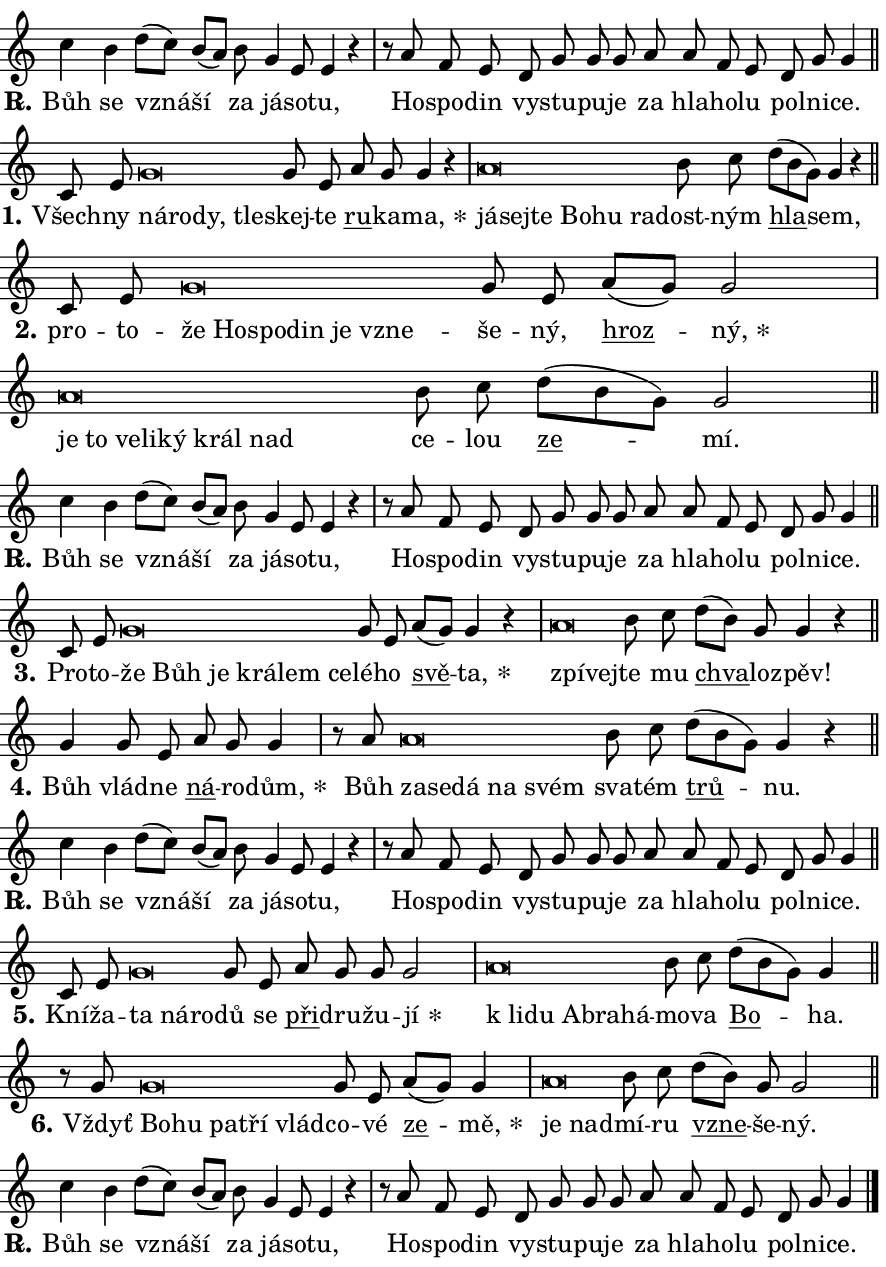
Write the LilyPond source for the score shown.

\version "2.24.0"
\header { tagline = "" }
\paper {
  indent = 0\cm
  top-margin = 0\cm
  right-margin = 0.13\cm % to fit lyric hyphens
  bottom-margin = 0\cm
  left-margin = 0\cm
  paper-width = 15\cm
  page-breaking = #ly:one-page-breaking
  system-system-spacing.basic-distance = #11
  score-system-spacing.basic-distance = #11
  ragged-last = ##f
}


%% Author: Thomas Morley
%% https://lists.gnu.org/archive/html/lilypond-user/2020-05/msg00002.html
#(define (line-position grob)
"Returns position of @var[grob} in current system:
   @code{'start}, if at first time-step
   @code{'end}, if at last time-step
   @code{'middle} otherwise
"
  (let* ((col (ly:item-get-column grob))
         (ln (ly:grob-object col 'left-neighbor))
         (rn (ly:grob-object col 'right-neighbor))
         (col-to-check-left (if (ly:grob? ln) ln col))
         (col-to-check-right (if (ly:grob? rn) rn col))
         (break-dir-left
           (and
             (ly:grob-property col-to-check-left 'non-musical #f)
             (ly:item-break-dir col-to-check-left)))
         (break-dir-right
           (and
             (ly:grob-property col-to-check-right 'non-musical #f)
             (ly:item-break-dir col-to-check-right))))
        (cond ((eqv? 1 break-dir-left) 'start)
              ((eqv? -1 break-dir-right) 'end)
              (else 'middle))))

#(define (tranparent-at-line-position vctor)
  (lambda (grob)
  "Relying on @code{line-position} select the relevant enry from @var{vctor}.
Used to determine transparency,"
    (case (line-position grob)
      ((end) (not (vector-ref vctor 0)))
      ((middle) (not (vector-ref vctor 1)))
      ((start) (not (vector-ref vctor 2))))))

noteHeadBreakVisibility =
#(define-music-function (break-visibility)(vector?)
"Makes @code{NoteHead}s transparent relying on @var{break-visibility}"
#{
  \override NoteHead.transparent =
    #(tranparent-at-line-position break-visibility)
#})

#(define delete-ledgers-for-transparent-note-heads
  (lambda (grob)
    "Reads whether a @code{NoteHead} is transparent.
If so this @code{NoteHead} is removed from @code{'note-heads} from
@var{grob}, which is supposed to be @code{LedgerLineSpanner}.
As a result ledgers are not printed for this @code{NoteHead}"
    (let* ((nhds-array (ly:grob-object grob 'note-heads))
           (nhds-list
             (if (ly:grob-array? nhds-array)
                 (ly:grob-array->list nhds-array)
                 '()))
           ;; Relies on the transparent-property being done before
           ;; Staff.LedgerLineSpanner.after-line-breaking is executed.
           ;; This is fragile ...
           (to-keep
             (remove
               (lambda (nhd)
                 (ly:grob-property nhd 'transparent #f))
               nhds-list)))
      ;; TODO find a better method to iterate over grob-arrays, similiar
      ;; to filter/remove etc for lists
      ;; For now rebuilt from scratch
      (set! (ly:grob-object grob 'note-heads)  '())
      (for-each
        (lambda (nhd)
          (ly:pointer-group-interface::add-grob grob 'note-heads nhd))
        to-keep))))

squashNotes = {
  \override NoteHead.X-extent = #'(-0.2 . 0.2)
  \override NoteHead.Y-extent = #'(-0.75 . 0)
  \override NoteHead.stencil =
    #(lambda (grob)
       (let ((pos (ly:grob-property grob 'staff-position)))
         (begin
           (if (< pos -7) (display "ERROR: Lower brevis then expected\n") (display ""))
           (if (<= pos -6) ly:text-interface::print ly:note-head::print))))
}
unSquashNotes = {
  \revert NoteHead.X-extent
  \revert NoteHead.Y-extent
  \revert NoteHead.stencil
}

hideNotes = \noteHeadBreakVisibility #begin-of-line-visible
unHideNotes = \noteHeadBreakVisibility #all-visible

% work-around for resetting accidentals
% https://lilypond.org/doc/v2.23/Documentation/notation/displaying-rhythms#unmetered-music
cadenzaMeasure = {
  \cadenzaOff
  \partial 1024 s1024
  \cadenzaOn
}

#(define-markup-command (accent layout props text) (markup?)
  "Underline accented syllable"
  (interpret-markup layout props
    #{\markup \override #'(offset . 4.3) \underline { #text }#}))

responsum = \markup \concat {
  "R" \hspace #-1.05 \path #0.1 #'((moveto 0 0.07) (lineto 0.9 0.8)) \hspace #0.05 "."
}

spaceSize = #0.6828661417322834 % exact space size for TeX Gyre Schola

\layout {
  \context {
    \Staff
    \remove "Time_signature_engraver"
    \override LedgerLineSpanner.after-line-breaking = #delete-ledgers-for-transparent-note-heads
  }
  \context {
    \Lyrics {
      \override LyricSpace.minimum-distance = \spaceSize
      \override LyricText.font-name = #"TeX Gyre Schola"
      \override LyricText.font-size = 1
      \override StanzaNumber.font-name = #"TeX Gyre Schola Bold"
      \override StanzaNumber.font-size = 1
    }
  }
  \context {
    \Score 
    \override NoteHead.text =
      #(lambda (grob) 
        (let ((pos (ly:grob-property grob 'staff-position)))
          #{\markup {
            \combine
              \halign #-0.55 \raise #(if (= pos -6) 0 0.5) \override #'(thickness . 2) \draw-line #'(3.2 . 0)
              \musicglyph "noteheads.sM1"
          }#}))
  }
}

% magnetic-lyrics.ily
%
%   written by
%     Jean Abou Samra <jean@abou-samra.fr>
%     Werner Lemberg <wl@gnu.org>
%
%   adapted by
%     Jiri Hon <jiri.hon@gmail.com>
%
% Version 2022-Apr-15

% https://www.mail-archive.com/lilypond-user@gnu.org/msg149350.html

#(define (Left_hyphen_pointer_engraver context)
   "Collect syllable-hyphen-syllable occurrences in lyrics and store
them in properties.  This engraver only looks to the left.  For
example, if the lyrics input is @code{foo -- bar}, it does the
following.

@itemize @bullet
@item
Set the @code{text} property of the @code{LyricHyphen} grob between
@q{foo} and @q{bar} to @code{foo}.

@item
Set the @code{left-hyphen} property of the @code{LyricText} grob with
text @q{foo} to the @code{LyricHyphen} grob between @q{foo} and
@q{bar}.
@end itemize

Use this auxiliary engraver in combination with the
@code{lyric-@/text::@/apply-@/magnetic-@/offset!} hook."
   (let ((hyphen #f)
         (text #f))
     (make-engraver
      (acknowledgers
       ((lyric-syllable-interface engraver grob source-engraver)
        (set! text grob)))
      (end-acknowledgers
       ((lyric-hyphen-interface engraver grob source-engraver)
        ;(when (not (grob::has-interface grob 'lyric-space-interface))
          (set! hyphen grob)));)
      ((stop-translation-timestep engraver)
       (when (and text hyphen)
         (ly:grob-set-object! text 'left-hyphen hyphen))
       (set! text #f)
       (set! hyphen #f)))))

#(define (lyric-text::apply-magnetic-offset! grob)
   "If the space between two syllables is less than the value in
property @code{LyricText@/.details@/.squash-threshold}, move the right
syllable to the left so that it gets concatenated with the left
syllable.

Use this function as a hook for
@code{LyricText@/.after-@/line-@/breaking} if the
@code{Left_@/hyphen_@/pointer_@/engraver} is active."
   (let ((hyphen (ly:grob-object grob 'left-hyphen #f)))
     (when hyphen
       (let ((left-text (ly:spanner-bound hyphen LEFT)))
         (when (grob::has-interface left-text 'lyric-syllable-interface)
           (let* ((common (ly:grob-common-refpoint grob left-text X))
                  (this-x-ext (ly:grob-extent grob common X))
                  (left-x-ext
                   (begin
                     ;; Trigger magnetism for left-text.
                     (ly:grob-property left-text 'after-line-breaking)
                     (ly:grob-extent left-text common X)))
                  ;; `delta` is the gap width between two syllables.
                  (delta (- (interval-start this-x-ext)
                            (interval-end left-x-ext)))
                  (details (ly:grob-property grob 'details))
                  (threshold (assoc-get 'squash-threshold details 0.2)))
             (when (< delta threshold)
               (let* (;; We have to manipulate the input text so that
                      ;; ligatures crossing syllable boundaries are not
                      ;; disabled.  For languages based on the Latin
                      ;; script this is essentially a beautification.
                      ;; However, for non-Western scripts it can be a
                      ;; necessity.
                      (lt (ly:grob-property left-text 'text))
                      (rt (ly:grob-property grob 'text))
                      (is-space (grob::has-interface hyphen 'lyric-space-interface))
                      (space (if is-space " " ""))
                      (extra-delta (if is-space spaceSize 0))
                      ;; Append new syllable.
                      (ltrt-space (if (and (string? lt) (string? rt))
                                (string-append lt space rt)
                                (make-concat-markup (list lt space rt))))
                      ;; Right-align `ltrt` to the right side.
                      (ltrt-space-markup (grob-interpret-markup
                               grob
                               (make-translate-markup
                                (cons (interval-length this-x-ext) 0)
                                (make-right-align-markup ltrt-space)))))
                 (begin
                   ;; Don't print `left-text`.
                   (ly:grob-set-property! left-text 'stencil #f)
                   ;; Set text and stencil (which holds all collected
                   ;; syllables so far) and shift it to the left.
                   (ly:grob-set-property! grob 'text ltrt-space)
                   (ly:grob-set-property! grob 'stencil ltrt-space-markup)
                   (ly:grob-translate-axis! grob (- (- delta extra-delta)) X))))))))))


#(define (lyric-hyphen::displace-bounds-first grob)
   ;; Make very sure this callback isn't triggered too early.
   (let ((left (ly:spanner-bound grob LEFT))
         (right (ly:spanner-bound grob RIGHT)))
     (ly:grob-property left 'after-line-breaking)
     (ly:grob-property right 'after-line-breaking)
     (ly:lyric-hyphen::print grob)))

squashThreshold = #0.4

\layout {
  \context {
    \Lyrics
    \consists #Left_hyphen_pointer_engraver
    \override LyricText.after-line-breaking =
      #lyric-text::apply-magnetic-offset!
    \override LyricHyphen.stencil = #lyric-hyphen::displace-bounds-first
    \override LyricText.details.squash-threshold = \squashThreshold
    \override LyricHyphen.minimum-distance = 0
    \override LyricHyphen.minimum-length = \squashThreshold
  }
}

squashText = \override LyricText.details.squash-threshold = 9999
unSquashText = \override LyricText.details.squash-threshold = \squashThreshold

leftText = \override LyricText.self-alignment-X = #LEFT
unLeftText = \revert LyricText.self-alignment-X

starOffset = #(lambda (grob) 
                (let ((x_offset (ly:self-alignment-interface::aligned-on-x-parent grob)))
                  (if (= x_offset 0) 0 (+ x_offset 1.2))))

star = #(define-music-function (syllable)(string?)
"Append star separator at the end of a syllable"
#{
  \once \override LyricText.X-offset = #starOffset
  \lyricmode { \markup {
    #syllable
    \override #'((font-name . "TeX Gyre Schola Bold")) \hspace #0.2 \lower #0.65 \larger "*"
  } }
#})

starAccent = #(define-music-function (syllable)(string?)
"Append star separator at the end of a syllable and make accent"
#{
  \once \override LyricText.X-offset = #starOffset
  \lyricmode { \markup {
    \accent #syllable
    \override #'((font-name . "TeX Gyre Schola Bold")) \hspace #0.2 \lower #0.65 \larger "*"
  } }
#})

breath = #(define-music-function (syllable)(string?)
"Append breathing indicator at the end of a syllable"
#{
  \lyricmode { \markup { #syllable "+" } }
#})

optionalBreath = #(define-music-function (syllable)(string?)
"Append optional breathing indicator at the end of a syllable"
#{
  \lyricmode { \markup { #syllable "(+)" } }
#})


\score {
    <<
        \new Voice = "melody" { \cadenzaOn \key c \major \relative { c''4 b d8[( c)] b[( a)] \bar "" b g4 e8 e4 r \cadenzaMeasure \bar "|" r8 a f e \bar "" d g g g \bar "" a a f e d g g4 \cadenzaMeasure \bar "||" \break } }
        \new Lyrics \lyricsto "melody" { \lyricmode { \set stanza = \responsum
Bůh se vzná -- ší za já -- so -- tu, Ho -- spo -- din vy -- stu -- pu -- je za hla -- ho -- lu pol -- ni -- ce. } }
    >>
    \layout {}
}

\score {
    <<
        \new Voice = "melody" { \cadenzaOn \key c \major \relative { c'8 e \bar "" \squashNotes g\breve*1/16 \hideNotes \breve*1/16 \bar "" \breve*1/16 \breve*1/16 \bar "" \unHideNotes \unSquashNotes g8 e \bar "" a g g4 r \cadenzaMeasure \bar "|" \squashNotes a\breve*1/16 \hideNotes \breve*1/16 \bar "" \breve*1/16 \bar "" \breve*1/16 \bar "" \breve*1/16 \breve*1/16 \bar "" \unHideNotes \unSquashNotes b8 c \bar "" d[( b g)] g4 r \cadenzaMeasure \bar "||" \break } }
        \new Lyrics \lyricsto "melody" { \lyricmode { \set stanza = "1."
Všech -- ny \leftText ná -- \squashText ro -- dy, tle -- \unLeftText \unSquashText skej -- te \markup \accent ru -- ka -- \star ma, \leftText já -- \squashText sej -- te Bo -- hu ra -- \unLeftText \unSquashText dost -- ným \markup \accent hla -- sem, } }
    >>
    \layout {}
}

\score {
    <<
        \new Voice = "melody" { \cadenzaOn \key c \major \relative { c'8 e \bar "" \squashNotes g\breve*1/16 \hideNotes \breve*1/16 \bar "" \breve*1/16 \bar "" \breve*1/16 \bar "" \breve*1/16 \breve*1/16 \bar "" \unHideNotes \unSquashNotes g8 e \bar "" a[( g)] g2 \cadenzaMeasure \bar "|" \squashNotes a\breve*1/16 \hideNotes \breve*1/16 \bar "" \breve*1/16 \bar "" \breve*1/16 \bar "" \breve*1/16 \bar "" \breve*1/16 \breve*1/16 \bar "" \unHideNotes \unSquashNotes b8 c \bar "" d[( b g)] g2 \cadenzaMeasure \bar "||" \break } }
        \new Lyrics \lyricsto "melody" { \lyricmode { \set stanza = "2."
pro -- to -- \leftText že \squashText Ho -- spo -- din je vzne -- \unLeftText \unSquashText še -- ný, \markup \accent hroz -- \star ný, \leftText je \squashText to ve -- li -- ký král nad \unLeftText \unSquashText ce -- lou \markup \accent ze -- mí. } }
    >>
    \layout {}
}

\score {
    <<
        \new Voice = "melody" { \cadenzaOn \key c \major \relative { c''4 b d8[( c)] b[( a)] \bar "" b g4 e8 e4 r \cadenzaMeasure \bar "|" r8 a f e \bar "" d g g g \bar "" a a f e d g g4 \cadenzaMeasure \bar "||" \break } }
        \new Lyrics \lyricsto "melody" { \lyricmode { \set stanza = \responsum
Bůh se vzná -- ší za já -- so -- tu, Ho -- spo -- din vy -- stu -- pu -- je za hla -- ho -- lu pol -- ni -- ce. } }
    >>
    \layout {}
}

\score {
    <<
        \new Voice = "melody" { \cadenzaOn \key c \major \relative { c'8 e \bar "" \squashNotes g\breve*1/16 \hideNotes \breve*1/16 \bar "" \breve*1/16 \bar "" \breve*1/16 \bar "" \breve*1/16 \breve*1/16 \bar "" \unHideNotes \unSquashNotes g8 e \bar "" a[( g)] g4 r \cadenzaMeasure \bar "|" \squashNotes a\breve*1/16 \hideNotes \breve*1/16 \bar "" \unHideNotes \unSquashNotes b8 c \bar "" d[( b)] g g4 r \cadenzaMeasure \bar "||" \break } }
        \new Lyrics \lyricsto "melody" { \lyricmode { \set stanza = "3."
Pro -- to -- \leftText že \squashText Bůh je krá -- lem ce -- \unLeftText \unSquashText lé -- ho \markup \accent svě -- \star ta, \leftText zpí -- \squashText vej -- \unLeftText \unSquashText te mu \markup \accent chva -- lo -- zpěv! } }
    >>
    \layout {}
}

\score {
    <<
        \new Voice = "melody" { \cadenzaOn \key c \major \relative { g'4 g8 e \bar "" a g g4 \cadenzaMeasure \bar "|" r8 a8 \squashNotes a\breve*1/16 \hideNotes \breve*1/16 \bar "" \breve*1/16 \bar "" \breve*1/16 \breve*1/16 \bar "" \unHideNotes \unSquashNotes b8 c \bar "" d[( b g)] g4 r \cadenzaMeasure \bar "||" \break } }
        \new Lyrics \lyricsto "melody" { \lyricmode { \set stanza = "4."
Bůh vlád -- ne \markup \accent ná -- ro -- \star dům, Bůh \leftText za -- \squashText se -- dá na svém \unLeftText \unSquashText sva -- tém \markup \accent trů -- nu. } }
    >>
    \layout {}
}

\score {
    <<
        \new Voice = "melody" { \cadenzaOn \key c \major \relative { c''4 b d8[( c)] b[( a)] \bar "" b g4 e8 e4 r \cadenzaMeasure \bar "|" r8 a f e \bar "" d g g g \bar "" a a f e d g g4 \cadenzaMeasure \bar "||" \break } }
        \new Lyrics \lyricsto "melody" { \lyricmode { \set stanza = \responsum
Bůh se vzná -- ší za já -- so -- tu, Ho -- spo -- din vy -- stu -- pu -- je za hla -- ho -- lu pol -- ni -- ce. } }
    >>
    \layout {}
}

\score {
    <<
        \new Voice = "melody" { \cadenzaOn \key c \major \relative { c'8 e \bar "" \squashNotes g\breve*1/16 \hideNotes \breve*1/16 \breve*1/16 \bar "" \unHideNotes \unSquashNotes g8 e \bar "" a g g g2 \cadenzaMeasure \bar "|" \squashNotes a\breve*1/16 \hideNotes \breve*1/16 \bar "" \breve*1/16 \bar "" \breve*1/16 \breve*1/16 \bar "" \unHideNotes \unSquashNotes b8 c \bar "" d[( b g)] g4 \cadenzaMeasure \bar "||" \break } }
        \new Lyrics \lyricsto "melody" { \lyricmode { \set stanza = "5."
Kní -- ža -- \leftText ta \squashText ná -- ro -- \unLeftText \unSquashText dů se \markup \accent při -- dru -- žu -- \star jí \leftText "k li" -- \squashText du Ab -- ra -- há -- \unLeftText \unSquashText mo -- va \markup \accent Bo -- ha. } }
    >>
    \layout {}
}

\score {
    <<
        \new Voice = "melody" { \cadenzaOn \key c \major \relative { r8 g'8 \squashNotes g\breve*1/16 \hideNotes \breve*1/16 \bar "" \breve*1/16 \bar "" \breve*1/16 \breve*1/16 \bar "" \unHideNotes \unSquashNotes g8 e \bar "" a[( g)] g4 \cadenzaMeasure \bar "|" \squashNotes a\breve*1/16 \hideNotes \breve*1/16 \bar "" \unHideNotes \unSquashNotes b8 c \bar "" d[( b)] g g2 \cadenzaMeasure \bar "||" \break } }
        \new Lyrics \lyricsto "melody" { \lyricmode { \set stanza = "6."
Vždyť \leftText Bo -- \squashText hu pa -- tří vlád -- \unLeftText \unSquashText co -- vé \markup \accent ze -- \star mě, \leftText je \squashText nad -- \unLeftText \unSquashText mí -- ru \markup \accent vzne -- še -- ný. } }
    >>
    \layout {}
}

\score {
    <<
        \new Voice = "melody" { \cadenzaOn \key c \major \relative { c''4 b d8[( c)] b[( a)] \bar "" b g4 e8 e4 r \cadenzaMeasure \bar "|" r8 a f e \bar "" d g g g \bar "" a a f e d g g4 \cadenzaMeasure \bar "||" \break } \bar "|." }
        \new Lyrics \lyricsto "melody" { \lyricmode { \set stanza = \responsum
Bůh se vzná -- ší za já -- so -- tu, Ho -- spo -- din vy -- stu -- pu -- je za hla -- ho -- lu pol -- ni -- ce. } }
    >>
    \layout {}
}
